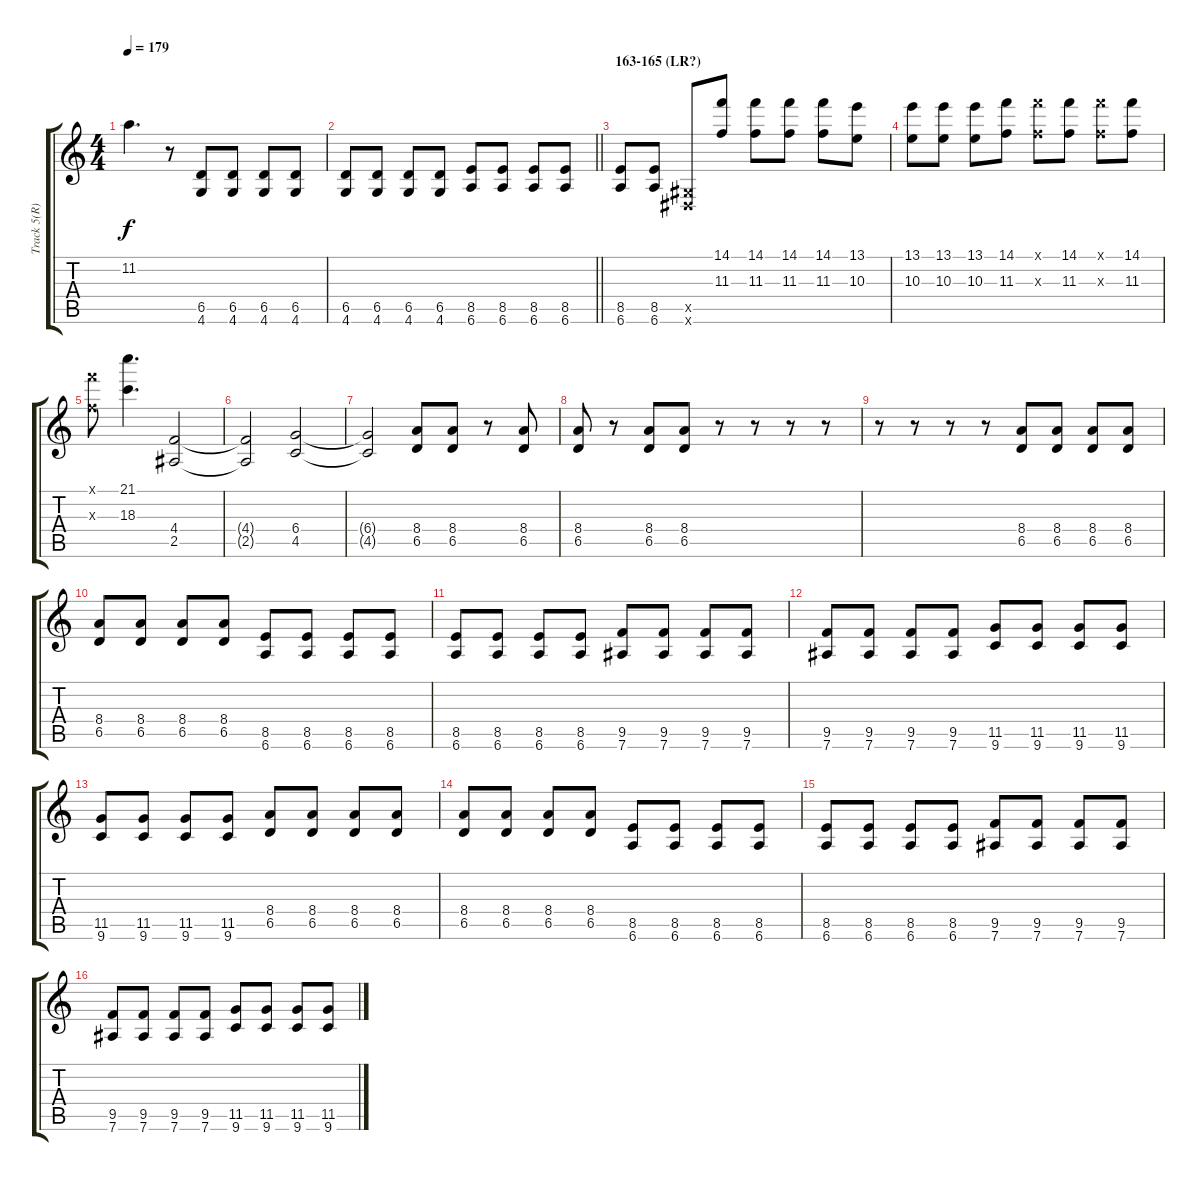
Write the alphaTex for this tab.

\track ("Track 5(R)" "Track 5(R)") {instrument overdrivenguitar}
\staff {score tabs}
\tuning (Eb4 Bb3 Gb3 Db3 Ab2 Eb2) {hide}
\ts (4 4)
\tempo 179
\clef g2
\ks c
11.2{t}.4{d dy f} r.8 (6.5 4.6).8 (6.5 4.6).8 (6.5 4.6).8 (6.5 4.6).8 |
\barLineRight lightlight
(6.5 4.6).8 (6.5 4.6).8 (6.5 4.6).8 (6.5 4.6).8 (8.5 6.6).8 (8.5 6.6).8 (8.5 6.6).8 (8.5 6.6).8 |
\section ("" "163-165 (LR?)")
(8.5 6.6).8 (8.5 6.6).8 (0.5{x} 0.6{x}).8 (14.1 11.3).8 (14.1 11.3).8 (14.1 11.3).8 (14.1 11.3).8 (13.1 10.3).8 |
(13.1 10.3).8 (13.1 10.3).8 (13.1 10.3).8 (14.1 11.3).8 (14.1{x} 11.3{x}).8 (14.1 11.3).8 (14.1{x} 11.3{x}).8 (14.1 11.3).8 |
(14.1{x} 11.3{x}).8 (21.1 18.3).4{d} (4.4 2.5).2 |
(4.4{t} 2.5{t}).2 (6.4 4.5).2 |
(6.4{t} 4.5{t}).2 (8.4 6.5).8 (8.4 6.5).8 r.8 (8.4 6.5).8 |
(8.4 6.5).8 r.8 (8.4 6.5).8 (8.4 6.5).8 r.8 r.8 r.8 r.8 |
r.8 r.8 r.8 r.8 (8.4 6.5).8 (8.4 6.5).8 (8.4 6.5).8 (8.4 6.5).8 |
(8.4 6.5).8 (8.4 6.5).8 (8.4 6.5).8 (8.4 6.5).8 (8.5 6.6).8 (8.5 6.6).8 (8.5 6.6).8 (8.5 6.6).8 |
(8.5 6.6).8 (8.5 6.6).8 (8.5 6.6).8 (8.5 6.6).8 (9.5 7.6).8 (9.5 7.6).8 (9.5 7.6).8 (9.5 7.6).8 |
(9.5 7.6).8 (9.5 7.6).8 (9.5 7.6).8 (9.5 7.6).8 (11.5 9.6).8 (11.5 9.6).8 (11.5 9.6).8 (11.5 9.6).8 |
(11.5 9.6).8 (11.5 9.6).8 (11.5 9.6).8 (11.5 9.6).8 (8.4 6.5).8 (8.4 6.5).8 (8.4 6.5).8 (8.4 6.5).8 |
(8.4 6.5).8 (8.4 6.5).8 (8.4 6.5).8 (8.4 6.5).8 (8.5 6.6).8 (8.5 6.6).8 (8.5 6.6).8 (8.5 6.6).8 |
(8.5 6.6).8 (8.5 6.6).8 (8.5 6.6).8 (8.5 6.6).8 (9.5 7.6).8 (9.5 7.6).8 (9.5 7.6).8 (9.5 7.6).8 |
(9.5 7.6).8 (9.5 7.6).8 (9.5 7.6).8 (9.5 7.6).8 (11.5 9.6).8 (11.5 9.6).8 (11.5 9.6).8 (11.5 9.6).8
